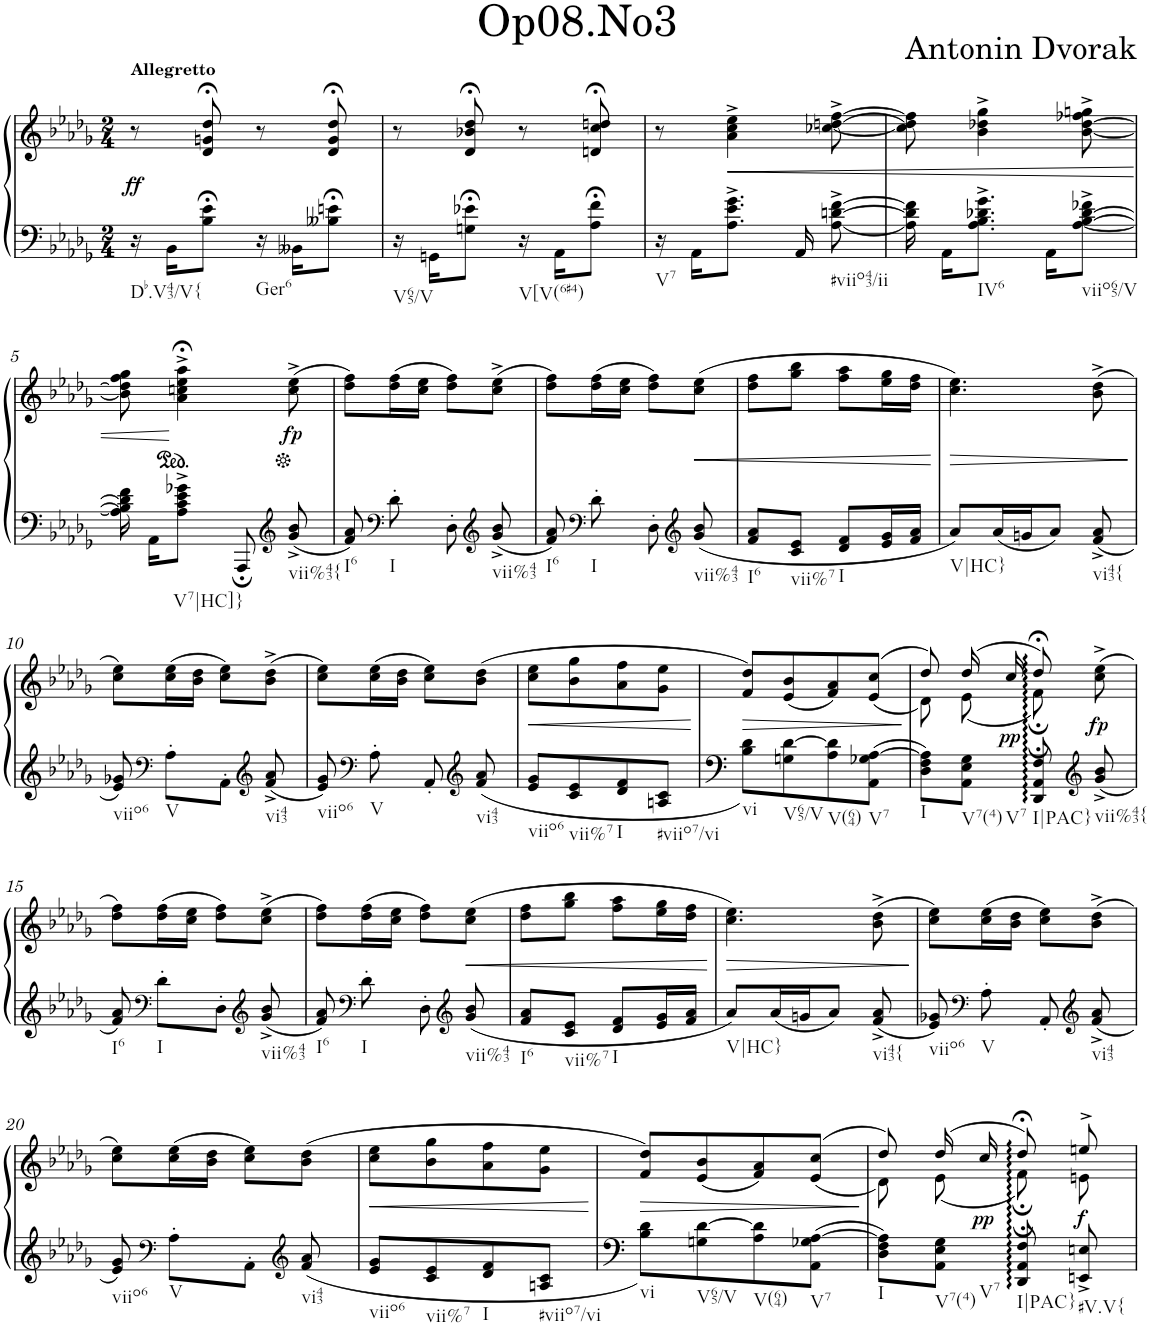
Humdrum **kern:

**kern	**kern	**dynam
*part1	*part1	*part1
*staff2	*staff1	*staff1/2
*I"Piano	*	*
*I'Pno.	*	*
*clefF4	*clefG2	*
*k[b-e-a-d-g-]	*k[b-e-a-d-g-]	*
*M2/4	*M2/4	*
=1	=1	=1
!	!LO:TX:a:B:t=Allegretto	!
!LO:TX:b:t=Db.V43/V{	!	!
!	!	!LO:DY:b
16r	8r	ff
16BB-\KL	.	.
8B-\;< 8e-\;<J	8d-/;< 8gn/;< 8dd-/;<	.
!LO:TX:b:t=Ger6	!	!
16r	8r	.
16BB--X\KL	.	.
8B--X\;< 8en\;<J	8d-/;< 8g/;< 8dd-/;<	.
=2	=2	=2
!LO:TX:b:t=V65/V	!	!
16r	8r	.
16GGn\KL	.	.
8Gn\;< 8e-X\;<J	8d-/;< 8b-X/;< 8dd-/;<	.
!LO:TX:b:t=V[V(6#4)	!	!
16r	8r	.
16AA-\KL	.	.
8A-\;< 8f\;<J	8dn/;< 8cc/;< 8ddn/;<	.
=3	=3	=3
!LO:TX:b:t=V7	!	!
16r	8r	.
16AA-\KL	.	.
!	!	!LO:HP:b
8.A-\^ 8.e-\^ 8.g-\^J	4a-\^ 4cc\^ 4ee-\^	<
16AA-/	.	.
!LO:TX:b:t=#viio43/ii	!	!
[8A-\^ [8dn\^ [8f\^	[8cc-X\^ [8ddn\^ [8ff\^	.
=4	=4	=4
16A-\] 16d\] 16f\]	8cc-\] 8dd\] 8ff\]	.
16AA-\KL	.	.
!LO:TX:b:t=IV6	!	!
8.A-\^ 8.B-\^ 8.d-X\^ 8.g-\^J	4b-\^ 4dd-X\^ 4gg-\^	.
16AA-\KL	.	.
!LO:TX:b:t=viio65/V	!	!
[8A-\^ [8B-\^ [8d-\^ 8f-X\^J	[8b-\^ [8dd-\^ 8ff-X\^ 8ggn\^	.
!!LO:LB:g=z
=5	=5	=5
16A-\] 16B-\] 16d-\] 16f\	8b-\] 8dd-\] 8ff\ 8gg-\	.
16AA-\KL	.	.
!LO:TX:b:t=V7|HC]	!	!
8A-\^ 8c\^ 8e-\^ 8g-X\^J	4a-\;<^ 4ccn\;<^ 4ee-\;<^ 4aa-\;<^	[
!LO:TX:b:t=}	!	!
8AAA-;/	.	.
*clefG2	*	*
!LO:TX:b:t=vii%43{	!	!
!	!	!LO:DY:b
8g-/^ 8b-/^	(8cc\^ 8ee-\^	fp
=6	=6	=6
!LO:TX:b:t=I6	!	!
8f/ 8a-/	8dd-\ 8ff\L)	.
*clefF4	*	*
!LO:TX:b:t=I	!	!
8d-'\	(16dd-\ 16ff\L	.
.	16cc\ 16ee-\JJ	.
8D-'\	8dd-\ 8ff\L)	.
*clefG2	*	*
!LO:TX:b:t=vii%43	!	!
8g-/^ 8b-/^	(8cc\^ 8ee-\^J	.
=7	=7	=7
!LO:TX:b:t=I6	!	!
8f/ 8a-/	8dd-\ 8ff\L)	.
*clefF4	*	*
!LO:TX:b:t=I	!	!
8d-'\	(16dd-\ 16ff\L	.
.	16cc\ 16ee-\JJ	.
8D-'\	8dd-\ 8ff\L)	.
*clefG2	*	*
!LO:TX:b:t=vii%43	!	!
!	!	!LO:HP:b
8g-/ 8b-/	(8cc\ 8ee-\J	<
=8	=8	=8
!LO:TX:b:t=I6	!	!
8f/ 8a-/L	8dd-\ 8ff\L	.
!LO:TX:b:t=vii%7	!	!
8c/ 8e-/J	8gg-\ 8bb-\J	.
!LO:TX:b:t=I	!	!
8d-/ 8f/L	8ff\ 8aa-\L	.
16e-/ 16g-/L	16ee-\ 16gg-\L	.
16f/ 16a-/JJ	16dd-\ 16ff\JJ	.
.	.	[
=9	=9	=9
!LO:TX:b:t=V|HC}	!	!
!	!	!LO:HP:b
8a-/L	4.cc\ 4.ee-\)	>
16a-/L	.	.
16gn/J	.	.
8a-/J	.	.
!LO:TX:b:t=vi43{	!	!
8f/^ 8a-/^	(8b-\^ 8dd-\^	.
.	.	]
!!LO:LB:g=z
=10	=10	=10
!LO:TX:b:t=viio6	!	!
8e-/ 8g-X/	8cc\ 8ee-\L)	.
*clefF4	*	*
!LO:TX:b:t=V	!	!
8A-'\L	(16cc\ 16ee-\L	.
.	16b-\ 16dd-\JJ	.
8AA-'\J	8cc\ 8ee-\L)	.
*clefG2	*	*
!LO:TX:b:t=vi43	!	!
8f/^ 8a-/^	(8b-\^ 8dd-\^J	.
=11	=11	=11
!LO:TX:b:t=viio6	!	!
8e-/ 8g-/	8cc\ 8ee-\L)	.
*clefF4	*	*
!LO:TX:b:t=V	!	!
8A-'\	(16cc\ 16ee-\L	.
.	16b-\ 16dd-\JJ	.
8AA-'/	8cc\ 8ee-\L)	.
*clefG2	*	*
!LO:TX:b:t=vi43	!	!
8f/ 8a-/	(8b-\ 8dd-\J	.
=12	=12	=12
!LO:TX:b:t=viio6	!	!
!	!	!LO:HP:b
8e-/ 8g-/L	8cc\ 8ee-\L	<
!LO:TX:b:t=vii%7	!	!
8c/ 8e-/	8b-\ 8gg-\	.
!LO:TX:b:t=I	!	!
8d-/ 8f/	8a-\ 8ff\	.
!LO:TX:b:t=#viio7/vi	!	!
8An/ 8c/J	8g-\ 8ee-\J	.
.	.	[
=13	=13	=13
!LO:TX:b:t=vi	!	!
!	!	!LO:HP:b
8B-\ 8d-\L	8f/ 8dd-/L)	>
!LO:TX:b:t=V65/V	!	!
8Gn\ [8d-\	(8e-/ 8b-/	.
!LO:TX:b:t=V(64)	!	!
8A-\ 8d-\]	8f/ 8a-/)	.
!LO:TX:b:t=V7	!	!
8AA-\ 8G-X\ [8A-\J	(>(8e-/ 8cc/J	.
.	.	]
=14	=14	=14
*	*^	*
!LO:TX:b:t=I	!	!	!
8D-\ 8F\ 8A-\]L	8dd-/)	8d-\)	.
!LO:TX:b:t=V7(4)	!	!	!
!LO:TX:b:t=V7	!	!	!
8AA-\ 8E-\ 8G-\J	(16dd-/	(8e-\	.
!	!	!	!LO:DY:b
.	16cc/	.	pp
!LO:TX:b:t=I|PAC}	!	!	!
8DD-/; 8AA-/; 8F/;	8dd-;</)	8f;\)	.
*clefG2	*	*	*
!LO:TX:b:t=vii%43{	!	!	!
!	!	!	!LO:DY:b
8g-/^ 8b-/^	(8cc\^ 8ee-\^	8ryy	fp
!!LO:LB:g=z
=15	=15	=15	=15
!LO:TX:b:t=I6	!	!	!
*	*v	*v	*
8f/ 8a-/	8dd-\ 8ff\L)	.
*clefF4	*	*
!LO:TX:b:t=I	!	!
8d-'\L	(16dd-\ 16ff\L	.
.	16cc\ 16ee-\JJ	.
8D-'\J	8dd-\ 8ff\L)	.
*clefG2	*	*
!LO:TX:b:t=vii%43	!	!
8g-/^ 8b-/^	(8cc\^ 8ee-\^J	.
=16	=16	=16
!LO:TX:b:t=I6	!	!
8f/ 8a-/	8dd-\ 8ff\L)	.
*clefF4	*	*
!LO:TX:b:t=I	!	!
8d-'\	(16dd-\ 16ff\L	.
.	16cc\ 16ee-\JJ	.
8D-'\	8dd-\ 8ff\L)	.
*clefG2	*	*
!LO:TX:b:t=vii%43	!	!
!	!	!LO:HP:b
8g-/ 8b-/	(8cc\ 8ee-\J	<
=17	=17	=17
!LO:TX:b:t=I6	!	!
8f/ 8a-/L	8dd-\ 8ff\L	.
!LO:TX:b:t=vii%7	!	!
8c/ 8e-/J	8gg-\ 8bb-\J	.
!LO:TX:b:t=I	!	!
8d-/ 8f/L	8ff\ 8aa-\L	.
16e-/ 16g-/L	16ee-\ 16gg-\L	.
16f/ 16a-/JJ	16dd-\ 16ff\JJ	.
.	.	[
=18	=18	=18
!LO:TX:b:t=V|HC}	!	!
!	!	!LO:HP:b
8a-/L	4.cc\ 4.ee-\)	>
16a-/L	.	.
16gn/J	.	.
8a-/J	.	.
!LO:TX:b:t=vi43{	!	!
8f/^ 8a-/^	(8b-\^ 8dd-\^	.
.	.	]
=19	=19	=19
!LO:TX:b:t=viio6	!	!
8e-/ 8g-X/	8cc\ 8ee-\L)	.
*clefF4	*	*
!LO:TX:b:t=V	!	!
8A-'\	(16cc\ 16ee-\L	.
.	16b-\ 16dd-\JJ	.
8AA-'/	8cc\ 8ee-\L)	.
*clefG2	*	*
!LO:TX:b:t=vi43	!	!
8f/^ 8a-/^	(8b-\^ 8dd-\^J	.
!!LO:LB:g=z
=20	=20	=20
!LO:TX:b:t=viio6	!	!
8e-/ 8g-/	8cc\ 8ee-\L)	.
*clefF4	*	*
!LO:TX:b:t=V	!	!
8A-'\L	(16cc\ 16ee-\L	.
.	16b-\ 16dd-\JJ	.
8AA-'\J	8cc\ 8ee-\L)	.
*clefG2	*	*
!LO:TX:b:t=vi43	!	!
8f/ 8a-/	(8b-\ 8dd-\J	.
=21	=21	=21
!LO:TX:b:t=viio6	!	!
!	!	!LO:HP:b
8e-/ 8g-/L	8cc\ 8ee-\L	<
!LO:TX:b:t=vii%7	!	!
8c/ 8e-/	8b-\ 8gg-\	.
!LO:TX:b:t=I	!	!
8d-/ 8f/	8a-\ 8ff\	.
!LO:TX:b:t=#viio7/vi	!	!
8An/ 8c/J	8g-\ 8ee-\J	.
.	.	[
=22	=22	=22
!LO:TX:b:t=vi	!	!
!	!	!LO:HP:b
8B-\ 8d-\L	8f/ 8dd-/L)	>
!LO:TX:b:t=V65/V	!	!
8Gn\ [8d-\	(8e-/ 8b-/	.
!LO:TX:b:t=V(64)	!	!
8A-\ 8d-\]	8f/ 8a-/)	.
!LO:TX:b:t=V7	!	!
8AA-\ 8G-X\ [8A-\J	(>(8e-/ 8cc/J	.
.	.	]
=23	=23	=23
*	*^	*
!LO:TX:b:t=I	!	!	!
8D-\ 8F\ 8A-\]L	8dd-/)	8d-\)	.
!LO:TX:b:t=V7(4)	!	!	!
!LO:TX:b:t=V7	!	!	!
8AA-\ 8E-\ 8G-\J	(16dd-/	(8e-\	.
!	!	!	!LO:DY:b
.	16cc/	.	pp
!LO:TX:b:t=I|PAC}	!	!	!
8DD-/; 8AA-/; 8F/;	8dd-;</)	8f;\)	.
!LO:TX:b:t=#V.V{	!	!	!
!	!	!	!LO:DY:b
8EEn/^ 8En/^	8een^/	8en\	f
*	*v	*v	*
=	=	=
*-	*-	*-
